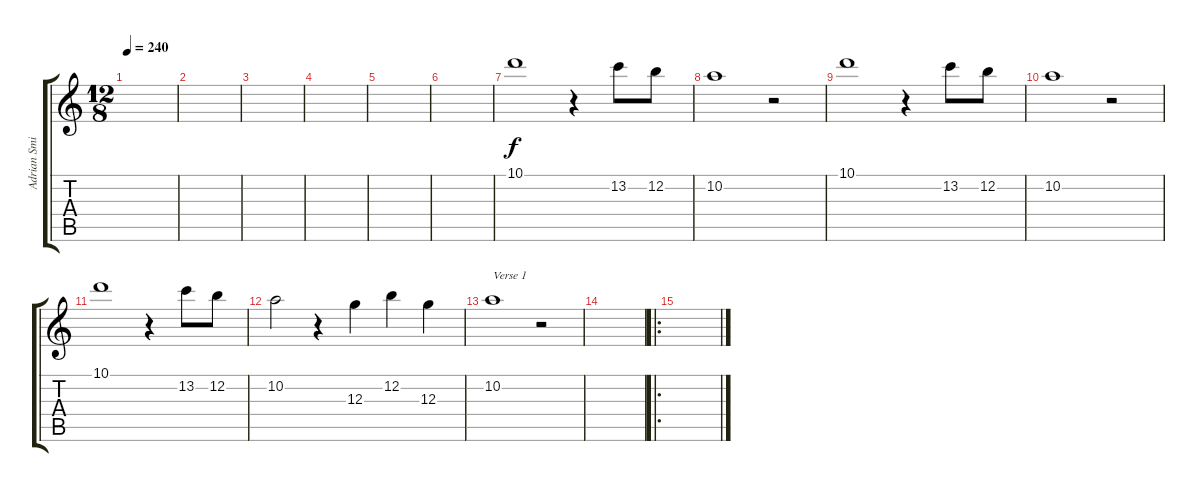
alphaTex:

\track ("Adrian Smith (Guitar Clean)" "Adrian Smi") {instrument electricguitarjazz}
\staff {score tabs}
\tuning (E4 B3 G3 D3 A2 E2) {hide}
\ts (12 8)
\tempo 240
\clef g2
\ks c
|
|
|
|
|
|
10.1.1 r.4 13.2.8 12.2.8 |
10.2.1 r.2 |
10.1.1 r.4 13.2.8 12.2.8 |
10.2.1 r.2 |
10.1.1 r.4 13.2.8 12.2.8 |
10.2.2 r.4 12.3.4 12.2.4 12.3.4 |
10.2.1{txt "Verse 1"} r.2 |
|
\ro
